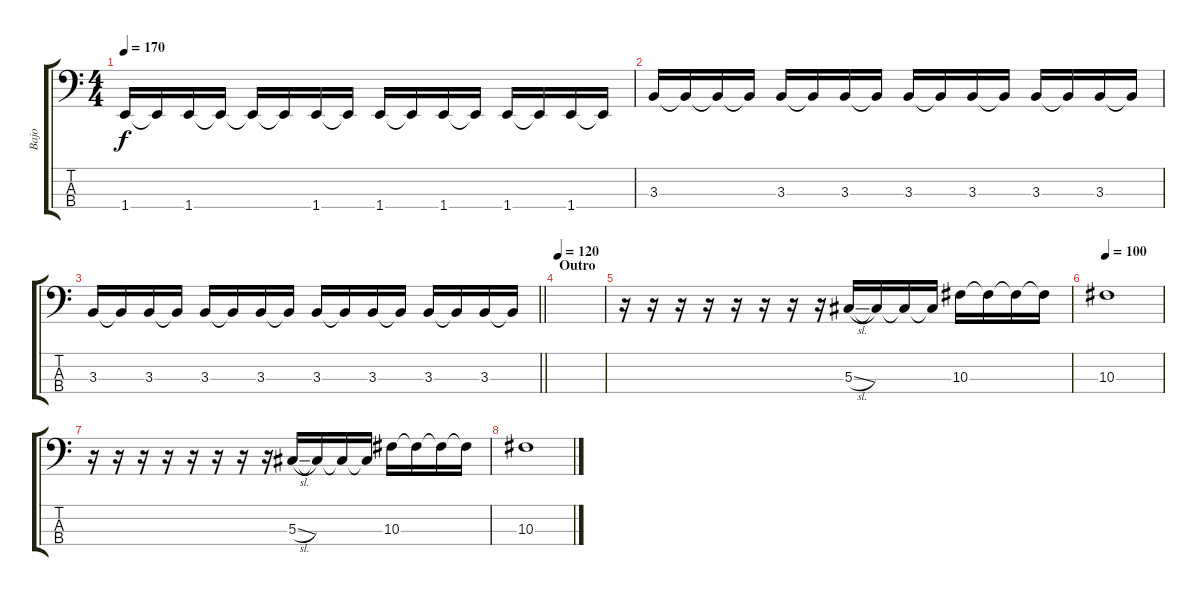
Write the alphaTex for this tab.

\track ("Bajo" "Bajo") {instrument electricbasspick}
\staff {score tabs}
\tuning (Gb2 Db2 Ab1 Eb1) {hide}
\ts (4 4)
\tempo 170
\clef f4
\ks c
1.4{t}.16{dy f} 1.4{t}.16 1.4.16 1.4{t}.16 1.4{t}.16 1.4{t}.16 1.4.16 1.4{t}.16 1.4.16 1.4{t}.16 1.4.16 1.4{t}.16 1.4.16 1.4{t}.16 1.4.16 1.4{t}.16 |
3.3.16 3.3{t}.16 3.3{t}.16 3.3{t}.16 3.3.16 3.3{t}.16 3.3.16 3.3{t}.16 3.3.16 3.3{t}.16 3.3.16 3.3{t}.16 3.3.16 3.3{t}.16 3.3.16 3.3{t}.16 |
\barLineRight lightlight
3.3.16 3.3{t}.16 3.3.16 3.3{t}.16 3.3.16 3.3{t}.16 3.3.16 3.3{t}.16 3.3.16 3.3{t}.16 3.3.16 3.3{t}.16 3.3.16 3.3{t}.16 3.3.16 3.3{t}.16 |
\section ("" "Outro")
\tempo 120
|
r.16 r.16 r.16 r.16 r.16 r.16 r.16 r.16 5.3{sl}.16 5.3{t}.16 5.3{t}.16 5.3{t}.16 10.3.16 10.3{t}.16 10.3{t}.16 10.3{t}.16 |
\tempo 100
10.3.1 |
r.16 r.16 r.16 r.16 r.16 r.16 r.16 r.16 5.3{sl}.16 5.3{t}.16 5.3{t}.16 5.3{t}.16 10.3.16 10.3{t}.16 10.3{t}.16 10.3{t}.16 |
10.3.1
